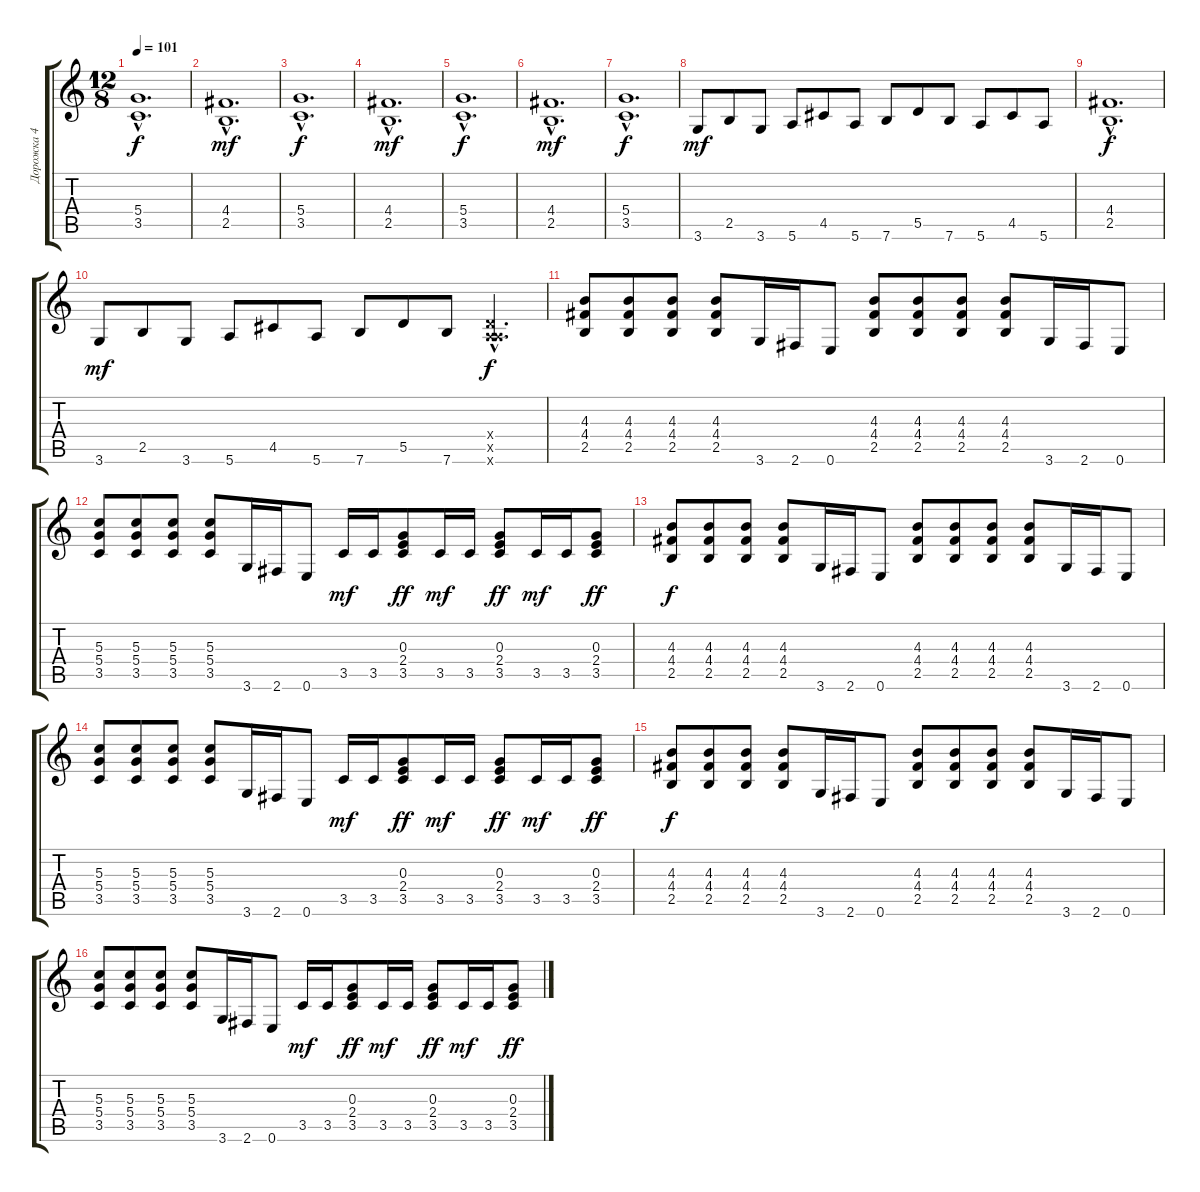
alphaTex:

\track ("Дорожка 4" "Дорожка 4") {instrument distortionguitar}
\staff {score tabs}
\tuning (E4 B3 G3 D3 A2 E2) {hide}
\ts (12 8)
\tempo 101
\clef g2
\ks c
(5.4{hac} 3.5{hac}).1{d dy f} |
(4.4{hac} 2.5{hac}).1{d dy mf} |
(5.4{hac} 3.5{hac}).1{d dy f} |
(4.4{hac} 2.5{hac}).1{d dy mf} |
(5.4{hac} 3.5{hac}).1{d dy f} |
(4.4{hac} 2.5{hac}).1{d dy mf} |
(5.4{hac} 3.5{hac}).1{d dy f} |
3.6.8{dy mf} 2.5.8 3.6.8 5.6.8 4.5.8 5.6.8 7.6.8 5.5.8 7.6.8 5.6.8 4.5.8 5.6.8 |
(4.4{hac} 2.5{hac}).1{d dy f} |
3.6.8{dy mf} 2.5.8 3.6.8 5.6.8 4.5.8 5.6.8 7.6.8 5.5.8 7.6.8 (0.4{hac x} 0.5{hac x} 5.6{hac x}).4{d dy f} |
(4.3 4.4 2.5).8 (4.3 4.4 2.5).8 (4.3 4.4 2.5).8 (4.3 4.4 2.5).8 3.6.16 2.6.16 0.6.8 (4.3 4.4 2.5).8 (4.3 4.4 2.5).8 (4.3 4.4 2.5).8 (4.3 4.4 2.5).8 3.6.16 2.6.16 0.6.8 |
(5.3 5.4 3.5).8 (5.3 5.4 3.5).8 (5.3 5.4 3.5).8 (5.3 5.4 3.5).8 3.6.16 2.6.16 0.6.8 3.5.16{dy mf} 3.5.16 (0.3 2.4 3.5).8{dy ff} 3.5.16{dy mf} 3.5.16 (0.3 2.4 3.5).8{dy ff} 3.5.16{dy mf} 3.5.16 (0.3 2.4 3.5).8{dy ff} |
(4.3 4.4 2.5).8{dy f} (4.3 4.4 2.5).8 (4.3 4.4 2.5).8 (4.3 4.4 2.5).8 3.6.16 2.6.16 0.6.8 (4.3 4.4 2.5).8 (4.3 4.4 2.5).8 (4.3 4.4 2.5).8 (4.3 4.4 2.5).8 3.6.16 2.6.16 0.6.8 |
(5.3 5.4 3.5).8 (5.3 5.4 3.5).8 (5.3 5.4 3.5).8 (5.3 5.4 3.5).8 3.6.16 2.6.16 0.6.8 3.5.16{dy mf} 3.5.16 (0.3 2.4 3.5).8{dy ff} 3.5.16{dy mf} 3.5.16 (0.3 2.4 3.5).8{dy ff} 3.5.16{dy mf} 3.5.16 (0.3 2.4 3.5).8{dy ff} |
(4.3 4.4 2.5).8{dy f} (4.3 4.4 2.5).8 (4.3 4.4 2.5).8 (4.3 4.4 2.5).8 3.6.16 2.6.16 0.6.8 (4.3 4.4 2.5).8 (4.3 4.4 2.5).8 (4.3 4.4 2.5).8 (4.3 4.4 2.5).8 3.6.16 2.6.16 0.6.8 |
(5.3 5.4 3.5).8 (5.3 5.4 3.5).8 (5.3 5.4 3.5).8 (5.3 5.4 3.5).8 3.6.16 2.6.16 0.6.8 3.5.16{dy mf} 3.5.16 (0.3 2.4 3.5).8{dy ff} 3.5.16{dy mf} 3.5.16 (0.3 2.4 3.5).8{dy ff} 3.5.16{dy mf} 3.5.16 (0.3 2.4 3.5).8{dy ff}
